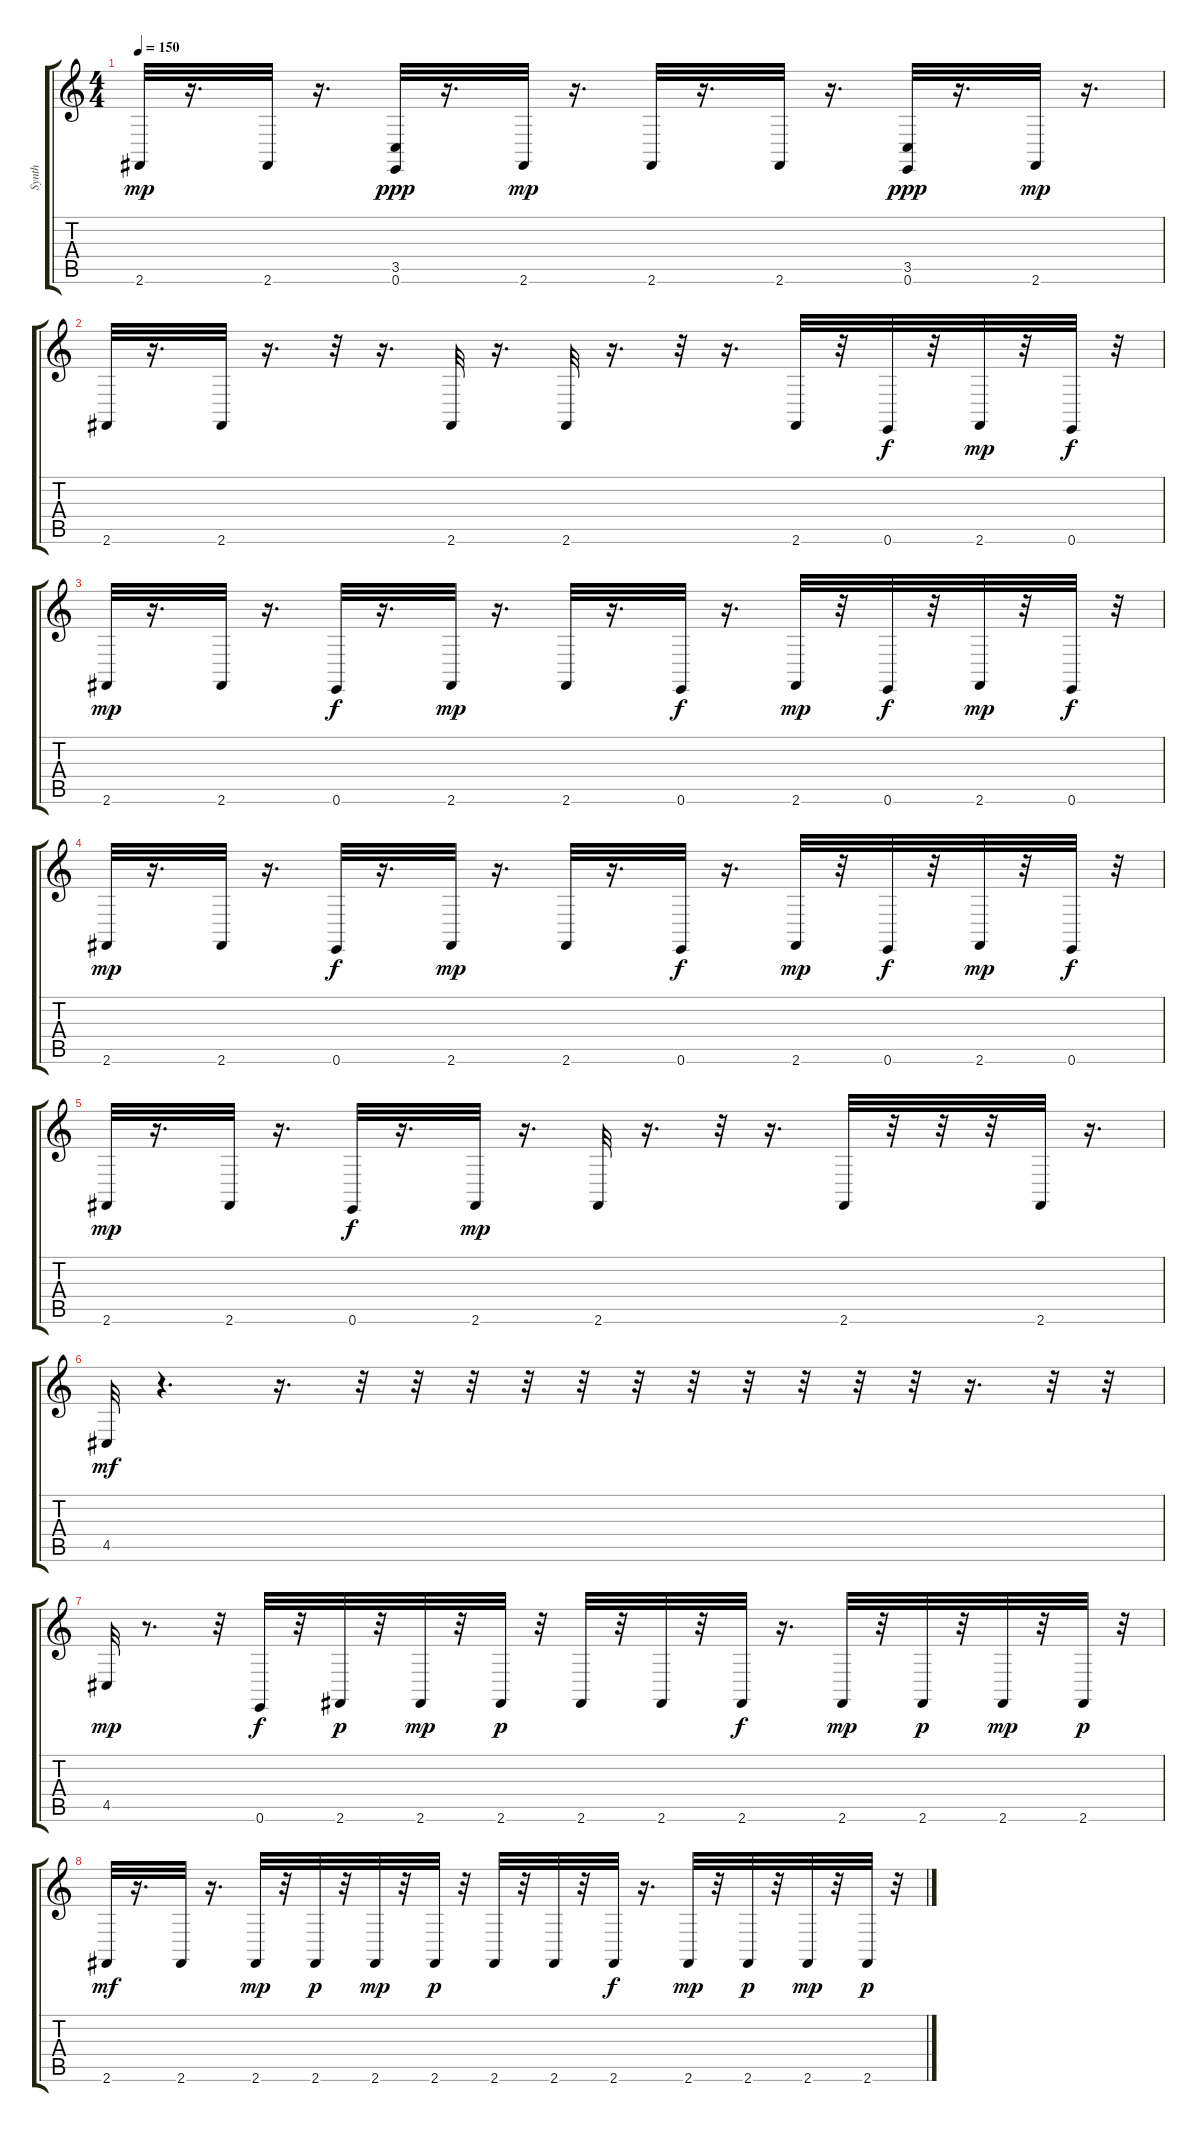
\track ("Synth" "Synth") {instrument drawbarorgan}
\staff {score tabs}
\tuning (E4 B3 G3 D3 A2 E2) {hide}
\ts (4 4)
\tempo 150
\clef g2
\ks c
2.6.32{dy mp} r.16{d} 2.6.32 r.16{d} (3.5 0.6).32{dy ppp} r.16{d} 2.6.32{dy mp} r.16{d} 2.6.32 r.16{d} 2.6.32 r.16{d} (3.5 0.6).32{dy ppp} r.16{d} 2.6.32{dy mp} r.16{d} |
2.6.32 r.16{d} 2.6.32 r.16{d} r.32 r.16{d} 2.6.32 r.16{d} 2.6.32 r.16{d} r.32 r.16{d} 2.6.32 r.32 0.6.32{dy f} r.32 2.6.32{dy mp} r.32 0.6.32{dy f} r.32 |
2.6.32{dy mp} r.16{d} 2.6.32 r.16{d} 0.6.32{dy f} r.16{d} 2.6.32{dy mp} r.16{d} 2.6.32 r.16{d} 0.6.32{dy f} r.16{d} 2.6.32{dy mp} r.32 0.6.32{dy f} r.32 2.6.32{dy mp} r.32 0.6.32{dy f} r.32 |
2.6.32{dy mp} r.16{d} 2.6.32 r.16{d} 0.6.32{dy f} r.16{d} 2.6.32{dy mp} r.16{d} 2.6.32 r.16{d} 0.6.32{dy f} r.16{d} 2.6.32{dy mp} r.32 0.6.32{dy f} r.32 2.6.32{dy mp} r.32 0.6.32{dy f} r.32 |
2.6.32{dy mp} r.16{d} 2.6.32 r.16{d} 0.6.32{dy f} r.16{d} 2.6.32{dy mp} r.16{d} 2.6.32 r.16{d} r.32 r.16{d} 2.6.32 r.32 r.32 r.32 2.6.32 r.16{d} |
4.5.32{dy mf} r.4{d} r.16{d} r.32 r.32 r.32 r.32 r.32 r.32 r.32 r.32 r.32 r.32 r.32 r.16{d} r.32 r.32 |
4.5.32{dy mp} r.8{d} r.32 0.6.32{dy f} r.32 2.6.32{dy p} r.32 2.6.32{dy mp} r.32 2.6.32{dy p} r.32 2.6.32 r.32 2.6.32 r.32 2.6.32{dy f} r.16{d} 2.6.32{dy mp} r.32 2.6.32{dy p} r.32 2.6.32{dy mp} r.32 2.6.32{dy p} r.32 |
2.6.32{dy mf} r.16{d} 2.6.32 r.16{d} 2.6.32{dy mp} r.32 2.6.32{dy p} r.32 2.6.32{dy mp} r.32 2.6.32{dy p} r.32 2.6.32 r.32 2.6.32 r.32 2.6.32{dy f} r.16{d} 2.6.32{dy mp} r.32 2.6.32{dy p} r.32 2.6.32{dy mp} r.32 2.6.32{dy p} r.32
